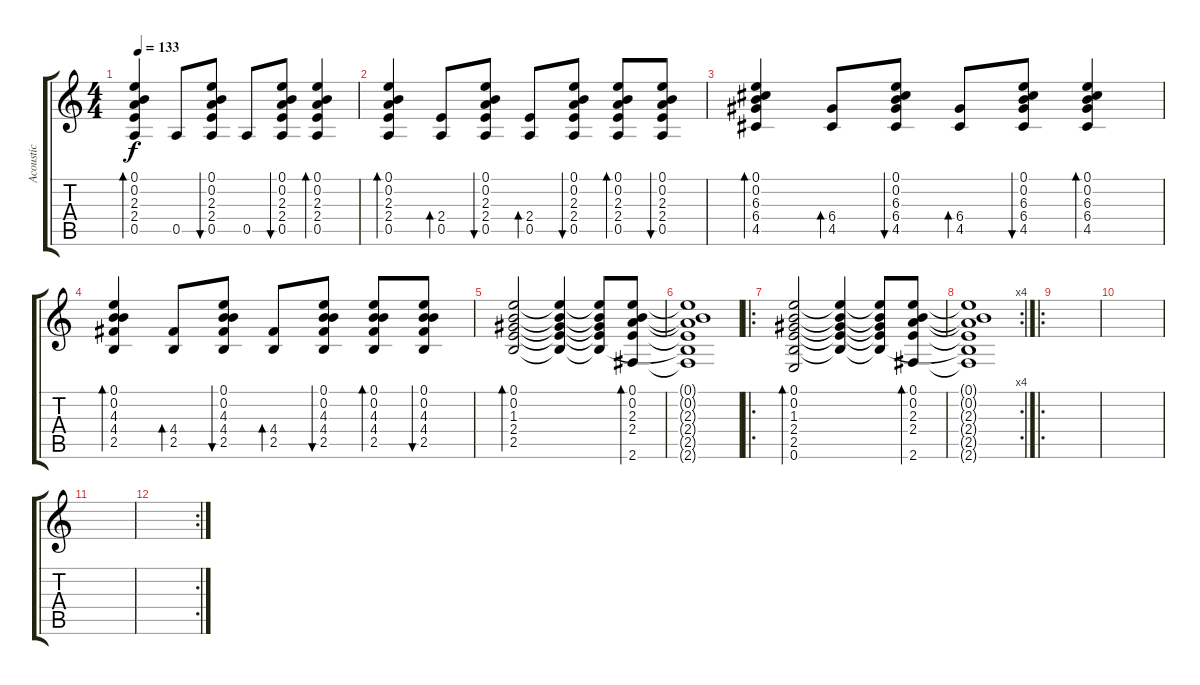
\track ("Acoustic " "Acoustic ") {instrument acousticguitarsteel}
\staff {score tabs}
\tuning (E4 B3 G3 D3 A2 E2) {hide}
\ts (4 4)
\tempo 133
\clef g2
\ks c
(0.1 0.2 2.3 2.4 0.5).4{bd 60 dy f} 0.5.8 (0.1 0.2 2.3 2.4 0.5).8{bu 60} 0.5.8 (0.1 0.2 2.3 2.4 0.5).8{bu 60} (0.1 0.2 2.3 2.4 0.5).4{bd 60} |
(0.1 0.2 2.3 2.4 0.5).4{bd 60} (2.4 0.5).8{bd 60} (0.1 0.2 2.3 2.4 0.5).8{bu 60} (2.4 0.5).8{bd 60} (0.1 0.2 2.3 2.4 0.5).8{bu 60} (0.1 0.2 2.3 2.4 0.5).8{bd 60} (0.1 0.2 2.3 2.4 0.5).8{bu 60} |
(0.1 0.2 6.3 6.4 4.5).4{bd 60} (6.4 4.5).8{bd 60} (0.1 0.2 6.3 6.4 4.5).8{bu 60} (6.4 4.5).8{bd 60} (0.1 0.2 6.3 6.4 4.5).8{bu 60} (0.1 0.2 6.3 6.4 4.5).4{bd 60} |
(0.1 0.2 4.3 4.4 2.5).4{bd 60} (4.4 2.5).8{bd 60} (0.1 0.2 4.3 4.4 2.5).8{bu 60} (4.4 2.5).8{bd 60} (0.1 0.2 4.3 4.4 2.5).8{bu 60} (0.1 0.2 4.3 4.4 2.5).8{bd 60} (0.1 0.2 4.3 4.4 2.5).8{bu 60} |
(0.1 0.2 1.3 2.4 2.5).2{bd 240 volume 7} (0.1{t} 0.2{t} 1.3{t} 2.4{t} 2.5{t}).4 (0.1{t} 0.2{t} 1.3{t} 2.4{t} 2.5{t}).8 (0.1 0.2 2.3 2.4 2.6).8{bd 240} |
(0.1{t} 0.2{t} 2.3{t} 2.4{t} 2.5{t} 2.6{t}).1 |
\ro
(0.1 0.2 1.3 2.4 2.5 0.6).2{bd 240 volume 7} (0.1{t} 0.2{t} 1.3{t} 2.4{t} 2.5{t}).4 (0.1{t} 0.2{t} 1.3{t} 2.4{t} 2.5{t}).8 (0.1 0.2 2.3 2.4 2.6).8{bd 240} |
\rc 4
(0.1{t} 0.2{t} 2.3{t} 2.4{t} 2.5{t} 2.6{t}).1 |
\ro
|
|
|
\rc 2
